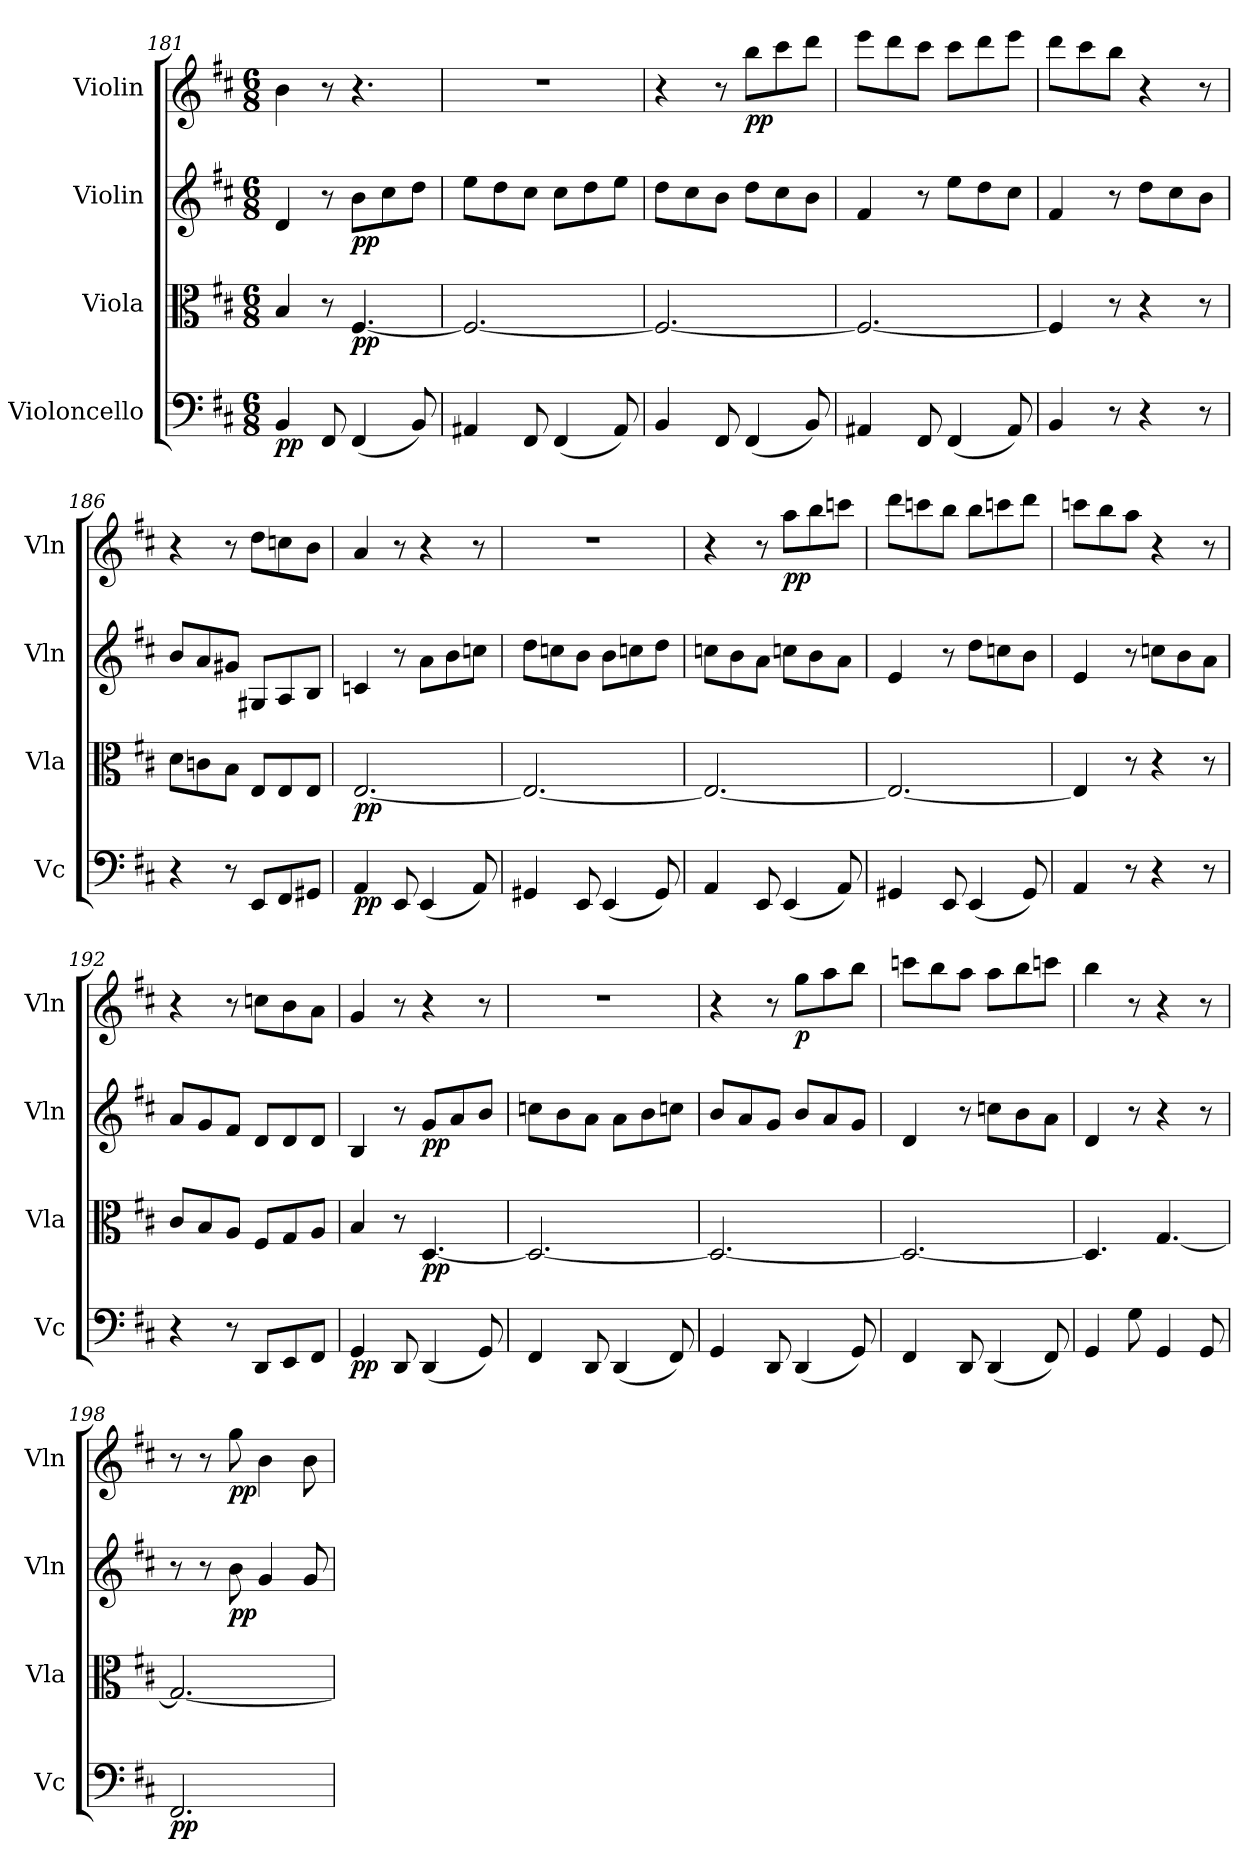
**kern	**dynam	**kern	**dynam	**kern	**dynam	**kern	**dynam
*part4	*part4	*part3	*part3	*part2	*part2	*part1	*part1
*staff4	*staff4	*staff3	*staff3	*staff2	*staff2	*staff1	*staff1
*I"Violoncello	*	*I"Viola	*	*I"Violin	*	*I"Violin	*
*I'Vc	*	*I'Vla	*	*I'Vln	*	*I'Vln	*
*clefF4	*	*clefC3	*	*clefG2	*	*clefG2	*
*k[f#c#]	*	*k[f#c#]	*	*k[f#c#]	*	*k[f#c#]	*
*M6/8	*	*M6/8	*	*M6/8	*	*M6/8	*
=181	=181	=181	=181	=181	=181	=181	=181
4BB/	pp	4B/	.	4d/	.	4b\	.
8FF#/	.	8r	.	8r	.	8r	.
(4FF#/	.	[4.F#/	pp	8b\L	pp	4.r	.
.	.	.	.	8cc#\	.	.	.
8BB/)	.	.	.	8dd\J	.	.	.
=182	=182	=182	=182	=182	=182	=182	=182
4AA#X/	.	2.F#/_	.	8ee\L	.	2.r	.
.	.	.	.	8dd\	.	.	.
8FF#/	.	.	.	8cc#\J	.	.	.
(4FF#/	.	.	.	8cc#\L	.	.	.
.	.	.	.	8dd\	.	.	.
8AA#/)	.	.	.	8ee\J	.	.	.
=183	=183	=183	=183	=183	=183	=183	=183
4BB/	.	2.F#/_	.	8dd\L	.	4r	.
.	.	.	.	8cc#\	.	.	.
8FF#/	.	.	.	8b\J	.	8r	.
(4FF#/	.	.	.	8dd\L	.	8bb\L	pp
.	.	.	.	8cc#\	.	8ccc#\	.
8BB/)	.	.	.	8b\J	.	8ddd\J	.
=184	=184	=184	=184	=184	=184	=184	=184
4AA#X/	.	2.F#/_	.	4f#/	.	8eee\L	.
.	.	.	.	.	.	8ddd\	.
8FF#/	.	.	.	8r	.	8ccc#\J	.
(4FF#/	.	.	.	8ee\L	.	8ccc#\L	.
.	.	.	.	8dd\	.	8ddd\	.
8AA#/)	.	.	.	8cc#\J	.	8eee\J	.
=185	=185	=185	=185	=185	=185	=185	=185
4BB/	.	4F#/]	.	4f#/	.	8ddd\L	.
.	.	.	.	.	.	8ccc#\	.
8r	.	8r	.	8r	.	8bb\J	.
4r	.	4r	.	8dd\L	.	4r	.
.	.	.	.	8cc#\	.	.	.
8r	.	8r	.	8b\J	.	8r	.
=186	=186	=186	=186	=186	=186	=186	=186
4r	.	8d\L	.	8b/L	.	4r	.
.	.	8cn\	.	8a/	.	.	.
8r	.	8B\J	.	8g#X/J	.	8r	.
8EE/L	.	8E/L	.	8G#X/L	.	8dd\L	.
8FF#/	.	8E/	.	8A/	.	8ccn\	.
8GG#X/J	.	8E/J	.	8B/J	.	8b\J	.
=187	=187	=187	=187	=187	=187	=187	=187
4AA/	pp	[2.E/	pp	4cn/	.	4a/	.
8EE/	.	.	.	8r	.	8r	.
(4EE/	.	.	.	8a\L	.	4r	.
.	.	.	.	8b\	.	.	.
8AA/)	.	.	.	8ccn\J	.	8r	.
=188	=188	=188	=188	=188	=188	=188	=188
4GG#X/	.	2.E/_	.	8dd\L	.	2.r	.
.	.	.	.	8ccn\	.	.	.
8EE/	.	.	.	8b\J	.	.	.
(4EE/	.	.	.	8b\L	.	.	.
.	.	.	.	8ccn\	.	.	.
8GG#/)	.	.	.	8dd\J	.	.	.
=189	=189	=189	=189	=189	=189	=189	=189
4AA/	.	2.E/_	.	8ccn\L	.	4r	.
.	.	.	.	8b\	.	.	.
8EE/	.	.	.	8a\J	.	8r	.
(4EE/	.	.	.	8ccn\L	.	8aa\L	pp
.	.	.	.	8b\	.	8bb\	.
8AA/)	.	.	.	8a\J	.	8cccn\J	.
=190	=190	=190	=190	=190	=190	=190	=190
4GG#X/	.	2.E/_	.	4e/	.	8ddd\L	.
.	.	.	.	.	.	8cccn\	.
8EE/	.	.	.	8r	.	8bb\J	.
(4EE/	.	.	.	8dd\L	.	8bb\L	.
.	.	.	.	8ccn\	.	8cccn\	.
8GG#/)	.	.	.	8b\J	.	8ddd\J	.
=191	=191	=191	=191	=191	=191	=191	=191
4AA/	.	4E/]	.	4e/	.	8cccn\L	.
.	.	.	.	.	.	8bb\	.
8r	.	8r	.	8r	.	8aa\J	.
4r	.	4r	.	8ccn\L	.	4r	.
.	.	.	.	8b\	.	.	.
8r	.	8r	.	8a\J	.	8r	.
=192	=192	=192	=192	=192	=192	=192	=192
4r	.	8c#/L	.	8a/L	.	4r	.
.	.	8B/	.	8g/	.	.	.
8r	.	8A/J	.	8f#/J	.	8r	.
8DD/L	.	8F#/L	.	8d/L	.	8ccn\L	.
8EE/	.	8G/	.	8d/	.	8b\	.
8FF#/J	.	8A/J	.	8d/J	.	8a\J	.
=193	=193	=193	=193	=193	=193	=193	=193
4GG/	pp	4B/	.	4B/	.	4g/	.
8DD/	.	8r	.	8r	.	8r	.
(4DD/	.	[4.D/	pp	8g/L	pp	4r	.
.	.	.	.	8a/	.	.	.
8GG/)	.	.	.	8b/J	.	8r	.
=194	=194	=194	=194	=194	=194	=194	=194
4FF#/	.	2.D/_	.	8ccn\L	.	2.r	.
.	.	.	.	8b\	.	.	.
8DD/	.	.	.	8a\J	.	.	.
(4DD/	.	.	.	8a\L	.	.	.
.	.	.	.	8b\	.	.	.
8FF#/)	.	.	.	8ccn\J	.	.	.
=195	=195	=195	=195	=195	=195	=195	=195
4GG/	.	2.D/_	.	8b/L	.	4r	.
.	.	.	.	8a/	.	.	.
8DD/	.	.	.	8g/J	.	8r	.
(4DD/	.	.	.	8b/L	.	8gg\L	p
.	.	.	.	8a/	.	8aa\	.
8GG/)	.	.	.	8g/J	.	8bb\J	.
=196	=196	=196	=196	=196	=196	=196	=196
4FF#/	.	2.D/_	.	4d/	.	8cccn\L	.
.	.	.	.	.	.	8bb\	.
8DD/	.	.	.	8r	.	8aa\J	.
(4DD/	.	.	.	8ccn\L	.	8aa\L	.
.	.	.	.	8b\	.	8bb\	.
8FF#/)	.	.	.	8a\J	.	8cccn\J	.
=197	=197	=197	=197	=197	=197	=197	=197
4GG/	.	4.D/]	.	4d/	.	4bb\	.
8G\	.	.	.	8r	.	8r	.
4GG/	.	[4.G/	.	4r	.	4r	.
8GG/	.	.	.	8r	.	8r	.
=198	=198	=198	=198	=198	=198	=198	=198
2.FF#/	pp	2.G/_	.	8r	.	8r	.
.	.	.	.	8r	.	8r	.
.	.	.	.	8b\	pp	8gg\	pp
.	.	.	.	4g/	.	4b\	.
.	.	.	.	8g/	.	8b\	.
=	=	=	=	=	=	=	=
*-	*-	*-	*-	*-	*-	*-	*-
